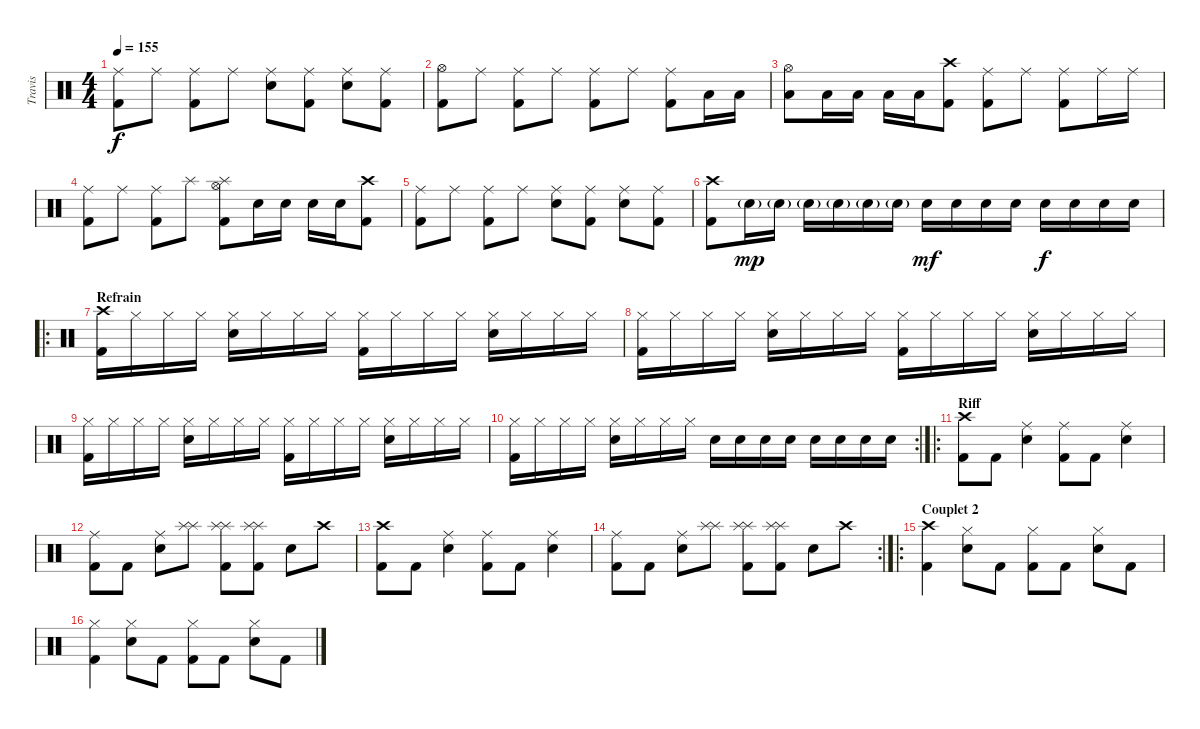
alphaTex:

\track ("Travis" "Travis") {instrument percussion}
\staff {score}
\articulation defaults
\ts (4 4)
\tempo 155
\clef neutral
\ks c
("Ride (middle)" "Kick (hit) 2").8{dy f} "Ride (middle)".8 ("Ride (middle)" "Kick (hit) 2").8 "Ride (middle)".8 ("Ride (middle)" "Electric Snare (hit)").8 ("Ride (middle)" "Kick (hit) 2").8 ("Ride (middle)" "Electric Snare (hit)").8 ("Ride (middle)" "Kick (hit) 2").8 |
("Hi-Hat (open)" "Kick (hit) 2").8 "Ride (middle)".8 ("Ride (middle)" "Kick (hit) 2").8 "Ride (middle)".8 ("Ride (middle)" "Kick (hit) 2").8 "Ride (middle)".8 ("Ride (middle)" "Kick (hit) 2").8 "Low Tom (hit)".16 "Low Tom (hit)".16 |
("Low Tom (hit)" "Hi-Hat (open)").8 "Low Tom (hit)".16 "Low Tom (hit)".16 "Low Tom (hit)".16 "Low Tom (hit)".16 ("Crash high (hit)" "Kick (hit) 2").8 ("Ride (middle)" "Kick (hit) 2").8 "Ride (middle)".8 ("Ride (middle)" "Kick (hit) 2").8 "Ride (middle)".16 "Ride (middle)".16 |
("Ride (middle)" "Kick (hit) 2").8 "Ride (middle)".8 ("Ride (middle)" "Kick (hit) 2").8 "Splash (hit)".8 ("Splash (hit)" "Hi-Hat (open)" "Kick (hit) 2").8 "Electric Snare (hit)".16 "Electric Snare (hit)".16 "Snare (hit) 2".16 "Snare (hit) 2".16 ("Crash high (hit)" "Kick (hit) 2").8 |
("Ride (middle)" "Kick (hit) 2").8 "Ride (middle)".8 ("Ride (middle)" "Kick (hit) 2").8 "Ride (middle)".8 ("Ride (middle)" "Electric Snare (hit)").8 ("Ride (middle)" "Kick (hit) 2").8 ("Ride (middle)" "Electric Snare (hit)").8 ("Ride (middle)" "Kick (hit) 2").8 |
("Crash high (hit)" "Kick (hit) 2").8 "Electric Snare (hit)"{g}.16{dy mp} "Electric Snare (hit)"{g}.16 "Electric Snare (hit)"{g}.16 "Electric Snare (hit)"{g}.16 "Electric Snare (hit)"{g}.16 "Electric Snare (hit)"{g}.16 "Electric Snare (hit)".16{dy mf} "Electric Snare (hit)".16 "Electric Snare (hit)".16 "Electric Snare (hit)".16 "Electric Snare (hit)".16{dy f} "Electric Snare (hit)".16 "Electric Snare (hit)".16 "Electric Snare (hit)".16 |
\ro
\section ("" "Refrain")
("Crash high (hit)" "Kick (hit) 2").16 "Hi-Hat (closed)".16 "Hi-Hat (closed)".16 "Hi-Hat (closed)".16 ("Hi-Hat (closed)" "Electric Snare (hit)").16 "Hi-Hat (closed)".16 "Hi-Hat (closed)".16 "Hi-Hat (closed)".16 ("Hi-Hat (closed)" "Kick (hit) 2").16 "Hi-Hat (closed)".16 "Hi-Hat (closed)".16 "Hi-Hat (closed)".16 ("Hi-Hat (closed)" "Electric Snare (hit)").16 "Hi-Hat (closed)".16 "Hi-Hat (closed)".16 "Hi-Hat (closed)".16 |
("Hi-Hat (closed)" "Kick (hit) 2").16 "Hi-Hat (closed)".16 "Hi-Hat (closed)".16 "Hi-Hat (closed)".16 ("Hi-Hat (closed)" "Electric Snare (hit)").16 "Hi-Hat (closed)".16 "Hi-Hat (closed)".16 "Hi-Hat (closed)".16 ("Hi-Hat (closed)" "Kick (hit) 2").16 "Hi-Hat (closed)".16 "Hi-Hat (closed)".16 "Hi-Hat (closed)".16 ("Hi-Hat (closed)" "Electric Snare (hit)").16 "Hi-Hat (closed)".16 "Hi-Hat (closed)".16 "Hi-Hat (closed)".16 |
("Hi-Hat (closed)" "Kick (hit) 2").16 "Hi-Hat (closed)".16 "Hi-Hat (closed)".16 "Hi-Hat (closed)".16 ("Hi-Hat (closed)" "Electric Snare (hit)").16 "Hi-Hat (closed)".16 "Hi-Hat (closed)".16 "Hi-Hat (closed)".16 ("Hi-Hat (closed)" "Kick (hit) 2").16 "Hi-Hat (closed)".16 "Hi-Hat (closed)".16 "Hi-Hat (closed)".16 ("Hi-Hat (closed)" "Electric Snare (hit)").16 "Hi-Hat (closed)".16 "Hi-Hat (closed)".16 "Hi-Hat (closed)".16 |
\rc 2
("Hi-Hat (closed)" "Kick (hit) 2").16 "Hi-Hat (closed)".16 "Hi-Hat (closed)".16 "Hi-Hat (closed)".16 ("Hi-Hat (closed)" "Electric Snare (hit)").16 "Hi-Hat (closed)".16 "Hi-Hat (closed)".16 "Hi-Hat (closed)".16 "Electric Snare (hit)".16 "Electric Snare (hit)".16 "Electric Snare (hit)".16 "Electric Snare (hit)".16 "Electric Snare (hit)".16 "Electric Snare (hit)".16 "Snare (hit) 2".16 "Snare (hit) 2".16 |
\ro
\section ("" "Riff")
("Crash high (hit)" "Kick (hit) 2").8 "Kick (hit) 2".8 ("Ride (middle)" "Electric Snare (hit)").4 ("Ride (middle)" "Kick (hit) 2").8 "Kick (hit) 2".8 ("Ride (middle)" "Electric Snare (hit)").4 |
("Ride (middle)" "Kick (hit) 2").8 "Kick (hit) 2".8 ("Ride (middle)" "Electric Snare (hit)").8 ("Splash (hit)" "Splash (hit)").8 ("Splash (hit)" "Splash (hit)" "Kick (hit) 2").8 ("Splash (hit)" "Splash (hit)" "Kick (hit) 2").8 "Electric Snare (hit)".8 "Crash high (hit)".8 |
("Crash high (hit)" "Kick (hit) 2").8 "Kick (hit) 2".8 ("Ride (middle)" "Electric Snare (hit)").4 ("Ride (middle)" "Kick (hit) 2").8 "Kick (hit) 2".8 ("Ride (middle)" "Electric Snare (hit)").4 |
\rc 2
("Ride (middle)" "Kick (hit) 2").8 "Kick (hit) 2".8 ("Ride (middle)" "Electric Snare (hit)").8 ("Splash (hit)" "Splash (hit)").8 ("Splash (hit)" "Splash (hit)" "Kick (hit) 2").8 ("Splash (hit)" "Splash (hit)" "Kick (hit) 2").8 "Electric Snare (hit)".8 "Crash high (hit)".8 |
\ro
\section ("" "Couplet 2")
("Crash high (hit)" "Kick (hit) 2").4 ("Hi-Hat (closed)" "Electric Snare (hit)").8 "Kick (hit) 2".8 ("Hi-Hat (closed)" "Kick (hit) 2").8 "Kick (hit) 2".8 ("Hi-Hat (closed)" "Electric Snare (hit)").8 "Kick (hit) 2".8 |
("Hi-Hat (closed)" "Kick (hit) 2").4 ("Hi-Hat (closed)" "Electric Snare (hit)").8 "Kick (hit) 2".8 ("Hi-Hat (closed)" "Kick (hit) 2").8 "Kick (hit) 2".8 ("Hi-Hat (closed)" "Electric Snare (hit)").8 "Kick (hit) 2".8
